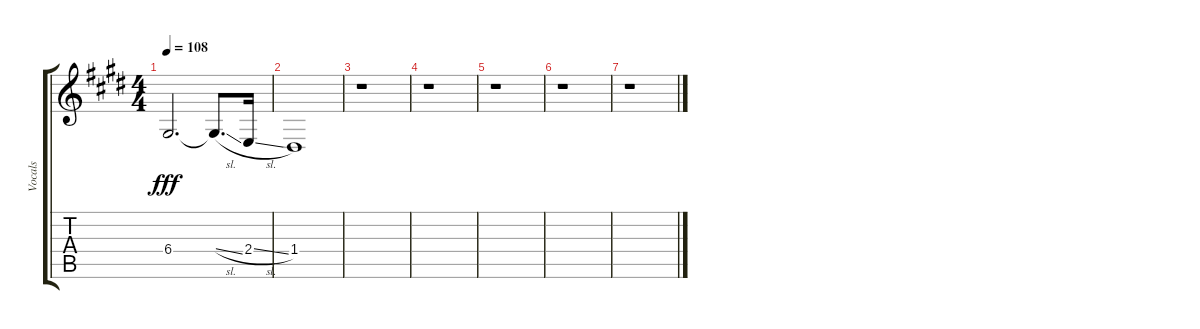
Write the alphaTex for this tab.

\track ("Vocals" "Vocals") {instrument voiceoohs}
\staff {score tabs}
\tuning (E4 B3 G3 D3 A2 E2) {hide}
\ts (4 4)
\tempo 108
\clef g2
\ks e
6.4{t}.2{d dy fff} 6.4{sl t}.8{d} 2.4{sl}.16 |
1.4.1 |
r.1 |
r.1 |
r.1 |
r.1 |
r.1
